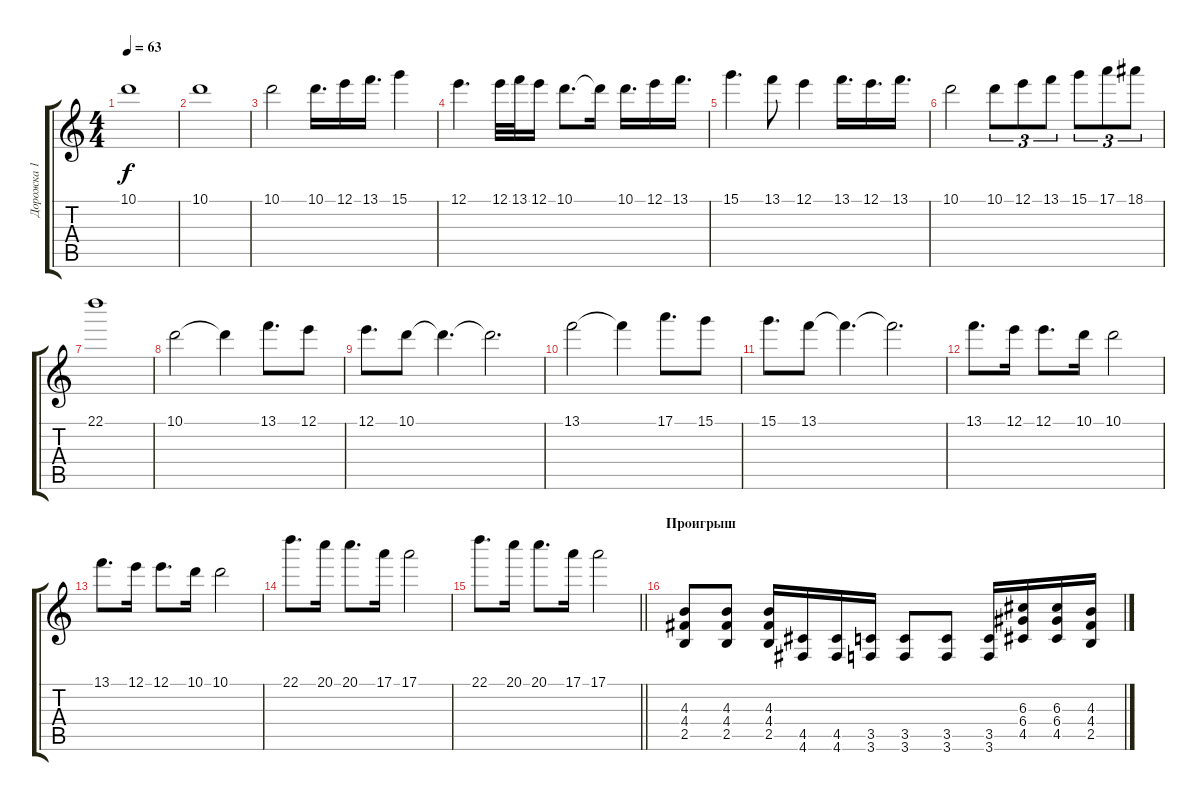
\track ("Дорожка 1" "Дорожка 1") {instrument overdrivenguitar}
\staff {score tabs}
\tuning (E4 B3 G3 D3 A2 D2) {hide}
\ts (4 4)
\tempo 63
\clef g2
\ks c
10.1.1{dy f} |
10.1.1 |
10.1.2 10.1.16{d} 12.1.16 13.1.16{d} 15.1.4 |
12.1.4{d} 12.1.32 13.1.32 12.1.16 10.1.8{d} 10.1{t}.16 10.1.16{d} 12.1.16 13.1.16{d} |
15.1.4{d} 13.1.8 12.1.4 13.1.16{d} 12.1.16{d} 13.1.16{d} |
10.1.2 10.1.8{tu (3 2)} 12.1.8{tu (3 2)} 13.1.8{tu (3 2)} 15.1.8{tu (3 2)} 17.1.8{tu (3 2)} 18.1.8{tu (3 2)} |
22.1.1 |
10.1.2 10.1{t}.4 13.1.8{d} 12.1.8 |
12.1.8{d} 10.1.8 10.1{t}.4{d} 10.1{t}.2{d} |
13.1.2 13.1{t}.4 17.1.8{d} 15.1.8 |
15.1.8{d} 13.1.8 13.1{t}.4{d} 13.1{t}.2{d} |
13.1.8{d} 12.1.16 12.1.8{d} 10.1.16 10.1.2 |
13.1.8{d} 12.1.16 12.1.8{d} 10.1.16 10.1.2 |
22.1.8{d} 20.1.16 20.1.8{d} 17.1.16 17.1.2 |
\barLineRight lightlight
22.1.8{d} 20.1.16 20.1.8{d} 17.1.16 17.1.2 |
\section ("" "Проигрыш")
(4.3 4.4 2.5).8 (4.3 4.4 2.5).8 (4.3 4.4 2.5).16 (4.5 4.6).16 (4.5 4.6).16 (3.5 3.6).16 (3.5 3.6).8 (3.5 3.6).8 (3.5 3.6).16 (6.3 6.4 4.5).16 (6.3 6.4 4.5).16 (4.3 4.4 2.5).16
